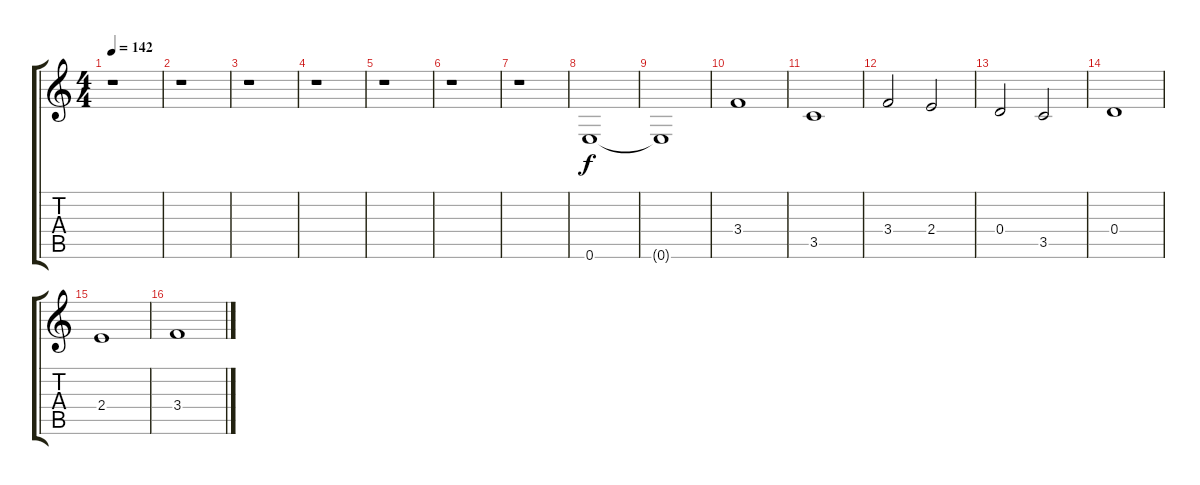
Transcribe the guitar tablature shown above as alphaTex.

\track "" {instrument electricbassfinger}
\staff {score tabs}
\tuning (E4 B3 G3 D3 A2 E2) {hide}
\ts (4 4)
\tempo 142
\clef g2
\ks c
r.1{dy f} |
r.1 |
r.1 |
r.1 |
r.1 |
r.1 |
r.1 |
0.6.1 |
0.6{t}.1 |
3.4.1 |
3.5.1 |
3.4.2 2.4.2 |
0.4.2 3.5.2 |
0.4.1 |
2.4.1 |
3.4.1
